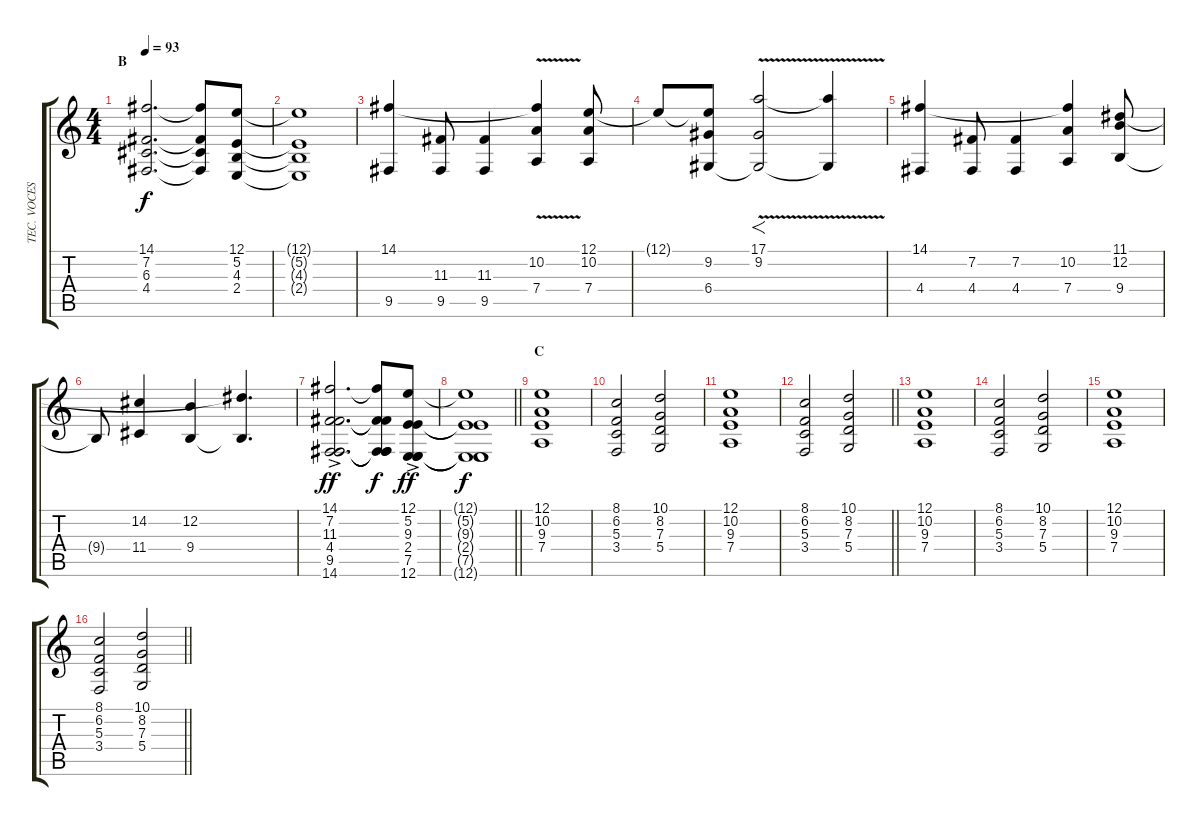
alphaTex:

\track ("TEC. VOCES" "TEC. VOCES") {instrument lead6voice}
\staff {score tabs}
\tuning (E4 B3 G3 D3 A2 E2) {hide}
\ts (4 4)
\section ("" "B")
\tempo 93
\clef g2
\ks c
(14.1 7.2 6.3 4.4).2{d dy f} (14.1{t} 7.2{t} 6.3{t} 4.4{t}).8 (12.1 5.2 4.3 2.4).8 |
(12.1{t} 5.2{t} 4.3{t} 2.4{t}).1 |
(14.1 9.5).4 (11.3 9.5).8 (11.3 9.5).4 (14.1{t} 10.2 7.4{v}).4 (12.1 10.2 7.4).8 |
12.1{t}.8 (12.1{t} 9.2 6.4).8 (17.1 9.2 6.4{v t}).2{f} (17.1{t} 6.4{t}).4 |
(14.1 4.4).4 (7.2 4.4).8 (7.2 4.4).4 (14.1{t} 10.2 7.4).4 (11.1 12.2 9.4).8 |
9.4{t}.8 (14.2 11.4).4 (12.2 9.4).4 (11.1{t} 9.4{t}).4{d} |
(14.1 7.2 11.3{ac} 4.4{ac} 9.5{ac} 14.6{ac}).2{d dy ff} (14.1{t} 7.2{t} 11.3{t} 4.4{t} 9.5{t} 14.6{t}).8{dy f} (12.1 5.2 9.3{ac} 2.4{ac} 7.5{ac} 12.6{ac}).8{dy ff} |
\barLineRight lightlight
(12.1{t} 5.2{t} 9.3{t} 2.4{t} 7.5{t} 12.6{t}).1{dy f} |
\section ("" "C")
(12.1 10.2 9.3 7.4).1 |
(8.1 6.2 5.3 3.4).2 (10.1 8.2 7.3 5.4).2 |
(12.1 10.2 9.3 7.4).1 |
\barLineRight lightlight
(8.1 6.2 5.3 3.4).2 (10.1 8.2 7.3 5.4).2 |
(12.1 10.2 9.3 7.4).1 |
(8.1 6.2 5.3 3.4).2 (10.1 8.2 7.3 5.4).2 |
(12.1 10.2 9.3 7.4).1 |
\barLineRight lightlight
(8.1 6.2 5.3 3.4).2 (10.1 8.2 7.3 5.4).2
